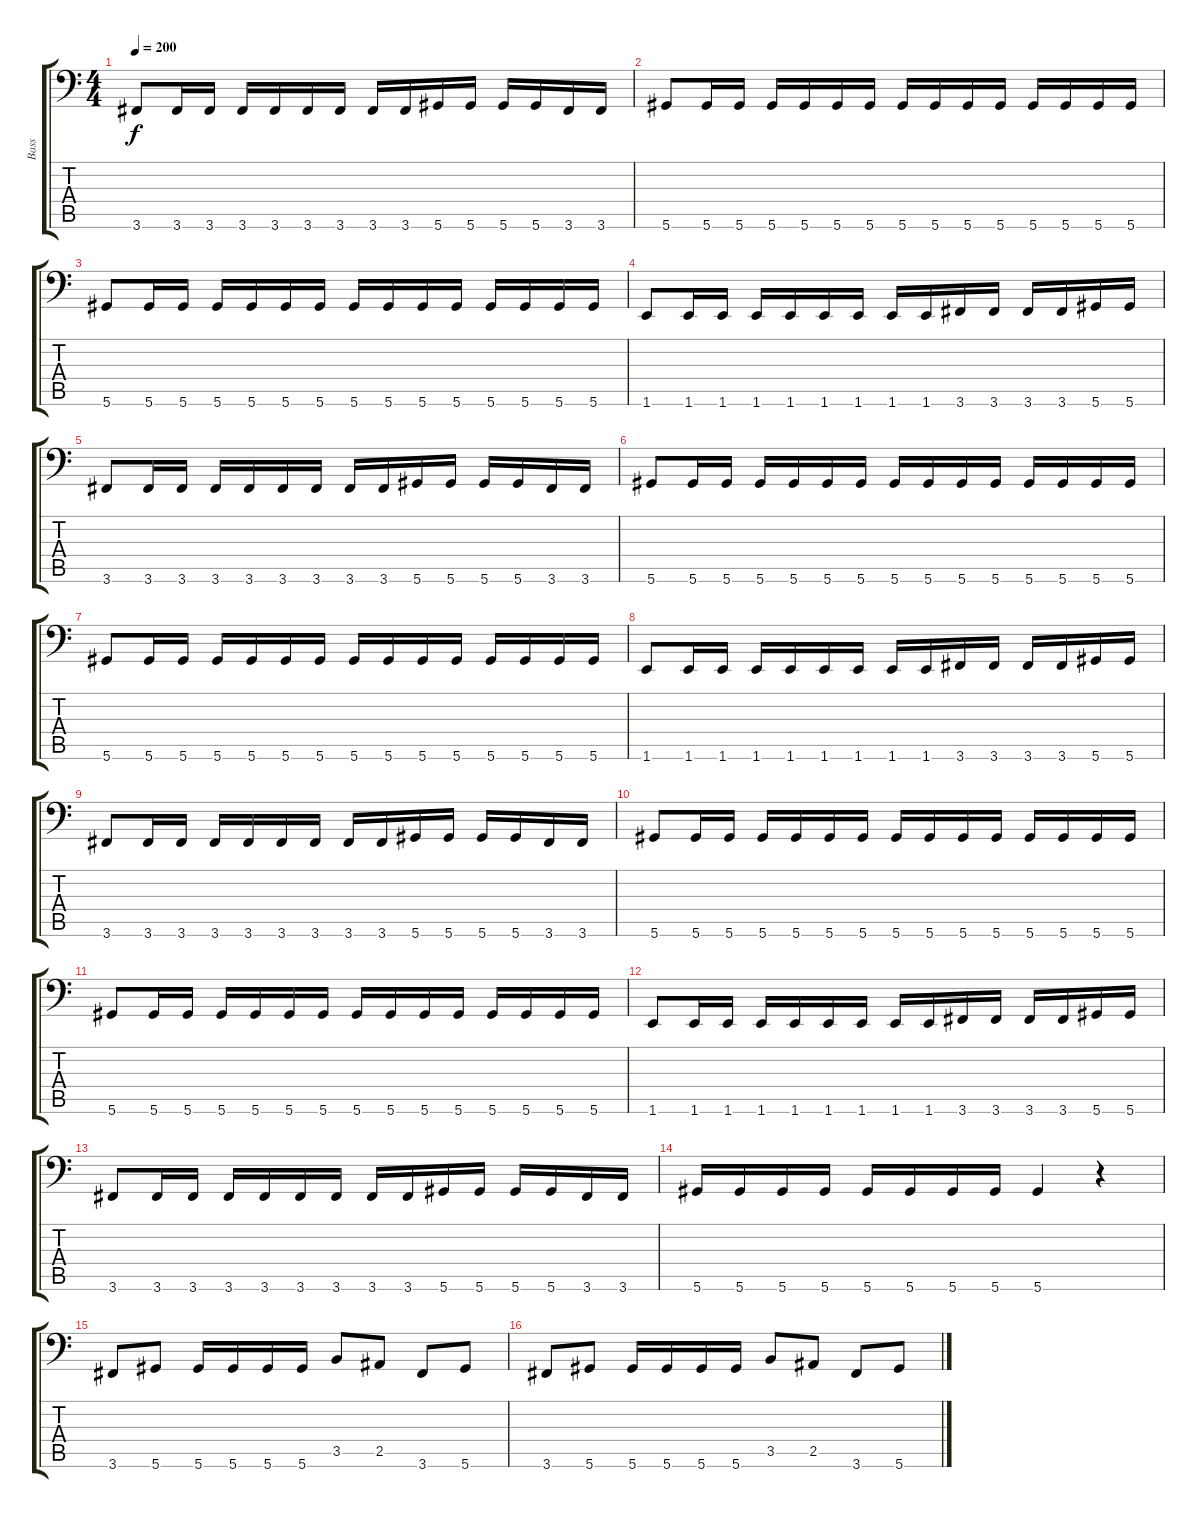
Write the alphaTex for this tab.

\track ("Bass" "Bass") {instrument electricbasspick}
\staff {score tabs}
\tuning (Eb3 Bb2 Gb2 Db2 Ab1 Eb1) {hide}
\ts (4 4)
\tempo 200
\clef f4
\ks c
3.6.8{dy f} 3.6.16 3.6.16 3.6.16 3.6.16 3.6.16 3.6.16 3.6.16 3.6.16 5.6.16 5.6.16 5.6.16 5.6.16 3.6.16 3.6.16 |
5.6.8 5.6.16 5.6.16 5.6.16 5.6.16 5.6.16 5.6.16 5.6.16 5.6.16 5.6.16 5.6.16 5.6.16 5.6.16 5.6.16 5.6.16 |
5.6.8 5.6.16 5.6.16 5.6.16 5.6.16 5.6.16 5.6.16 5.6.16 5.6.16 5.6.16 5.6.16 5.6.16 5.6.16 5.6.16 5.6.16 |
1.6.8 1.6.16 1.6.16 1.6.16 1.6.16 1.6.16 1.6.16 1.6.16 1.6.16 3.6.16 3.6.16 3.6.16 3.6.16 5.6.16 5.6.16 |
3.6.8 3.6.16 3.6.16 3.6.16 3.6.16 3.6.16 3.6.16 3.6.16 3.6.16 5.6.16 5.6.16 5.6.16 5.6.16 3.6.16 3.6.16 |
5.6.8 5.6.16 5.6.16 5.6.16 5.6.16 5.6.16 5.6.16 5.6.16 5.6.16 5.6.16 5.6.16 5.6.16 5.6.16 5.6.16 5.6.16 |
5.6.8 5.6.16 5.6.16 5.6.16 5.6.16 5.6.16 5.6.16 5.6.16 5.6.16 5.6.16 5.6.16 5.6.16 5.6.16 5.6.16 5.6.16 |
1.6.8 1.6.16 1.6.16 1.6.16 1.6.16 1.6.16 1.6.16 1.6.16 1.6.16 3.6.16 3.6.16 3.6.16 3.6.16 5.6.16 5.6.16 |
3.6.8 3.6.16 3.6.16 3.6.16 3.6.16 3.6.16 3.6.16 3.6.16 3.6.16 5.6.16 5.6.16 5.6.16 5.6.16 3.6.16 3.6.16 |
5.6.8 5.6.16 5.6.16 5.6.16 5.6.16 5.6.16 5.6.16 5.6.16 5.6.16 5.6.16 5.6.16 5.6.16 5.6.16 5.6.16 5.6.16 |
5.6.8 5.6.16 5.6.16 5.6.16 5.6.16 5.6.16 5.6.16 5.6.16 5.6.16 5.6.16 5.6.16 5.6.16 5.6.16 5.6.16 5.6.16 |
1.6.8 1.6.16 1.6.16 1.6.16 1.6.16 1.6.16 1.6.16 1.6.16 1.6.16 3.6.16 3.6.16 3.6.16 3.6.16 5.6.16 5.6.16 |
3.6.8 3.6.16 3.6.16 3.6.16 3.6.16 3.6.16 3.6.16 3.6.16 3.6.16 5.6.16 5.6.16 5.6.16 5.6.16 3.6.16 3.6.16 |
5.6.16 5.6.16 5.6.16 5.6.16 5.6.16 5.6.16 5.6.16 5.6.16 5.6.4 r.4 |
3.6.8 5.6.8 5.6.16 5.6.16 5.6.16 5.6.16 3.5.8 2.5.8 3.6.8 5.6.8 |
3.6.8 5.6.8 5.6.16 5.6.16 5.6.16 5.6.16 3.5.8 2.5.8 3.6.8 5.6.8
